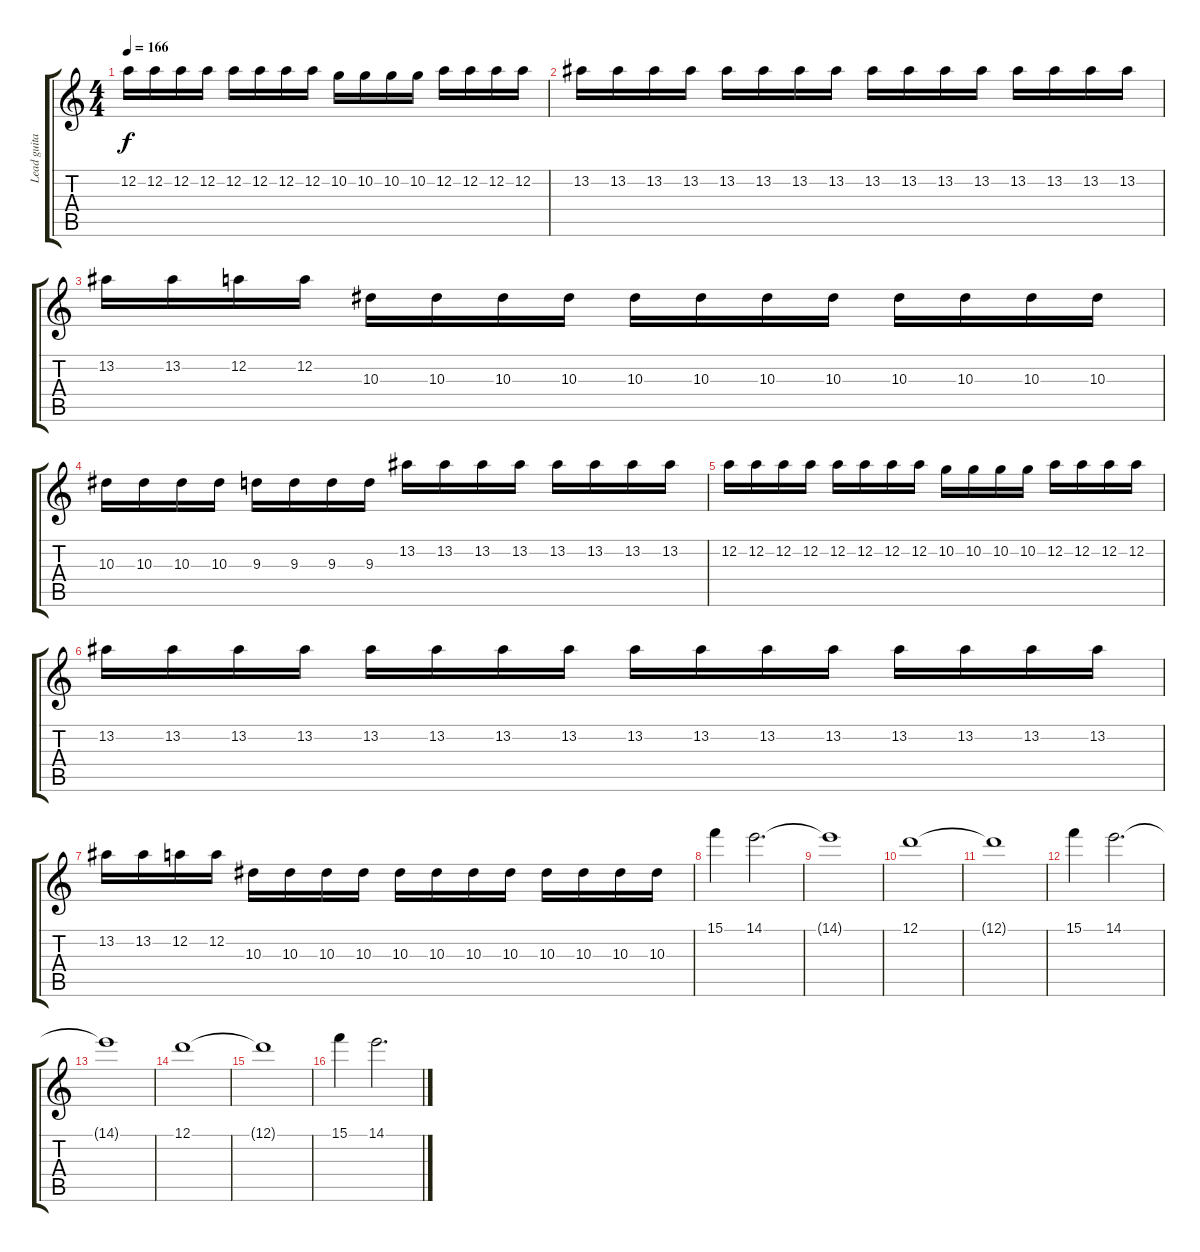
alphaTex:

\track ("Lead guitar" "Lead guita") {instrument distortionguitar}
\staff {score tabs}
\tuning (D4 A3 F3 C3 G2 C2) {hide}
\ts (4 4)
\tempo 166
\clef g2
\ks c
12.2.16{dy f} 12.2.16 12.2.16 12.2.16 12.2.16 12.2.16 12.2.16 12.2.16 10.2.16 10.2.16 10.2.16 10.2.16 12.2.16 12.2.16 12.2.16 12.2.16 |
13.2.16 13.2.16 13.2.16 13.2.16 13.2.16 13.2.16 13.2.16 13.2.16 13.2.16 13.2.16 13.2.16 13.2.16 13.2.16 13.2.16 13.2.16 13.2.16 |
13.2.16 13.2.16 12.2.16 12.2.16 10.3.16 10.3.16 10.3.16 10.3.16 10.3.16 10.3.16 10.3.16 10.3.16 10.3.16 10.3.16 10.3.16 10.3.16 |
10.3.16 10.3.16 10.3.16 10.3.16 9.3.16 9.3.16 9.3.16 9.3.16 13.2.16 13.2.16 13.2.16 13.2.16 13.2.16 13.2.16 13.2.16 13.2.16 |
12.2.16 12.2.16 12.2.16 12.2.16 12.2.16 12.2.16 12.2.16 12.2.16 10.2.16 10.2.16 10.2.16 10.2.16 12.2.16 12.2.16 12.2.16 12.2.16 |
13.2.16 13.2.16 13.2.16 13.2.16 13.2.16 13.2.16 13.2.16 13.2.16 13.2.16 13.2.16 13.2.16 13.2.16 13.2.16 13.2.16 13.2.16 13.2.16 |
13.2.16 13.2.16 12.2.16 12.2.16 10.3.16 10.3.16 10.3.16 10.3.16 10.3.16 10.3.16 10.3.16 10.3.16 10.3.16 10.3.16 10.3.16 10.3.16 |
15.1.4 14.1.2{d} |
14.1{t}.1 |
12.1.1 |
12.1{t}.1 |
15.1.4 14.1.2{d} |
14.1{t}.1 |
12.1.1 |
12.1{t}.1 |
15.1.4 14.1.2{d}
